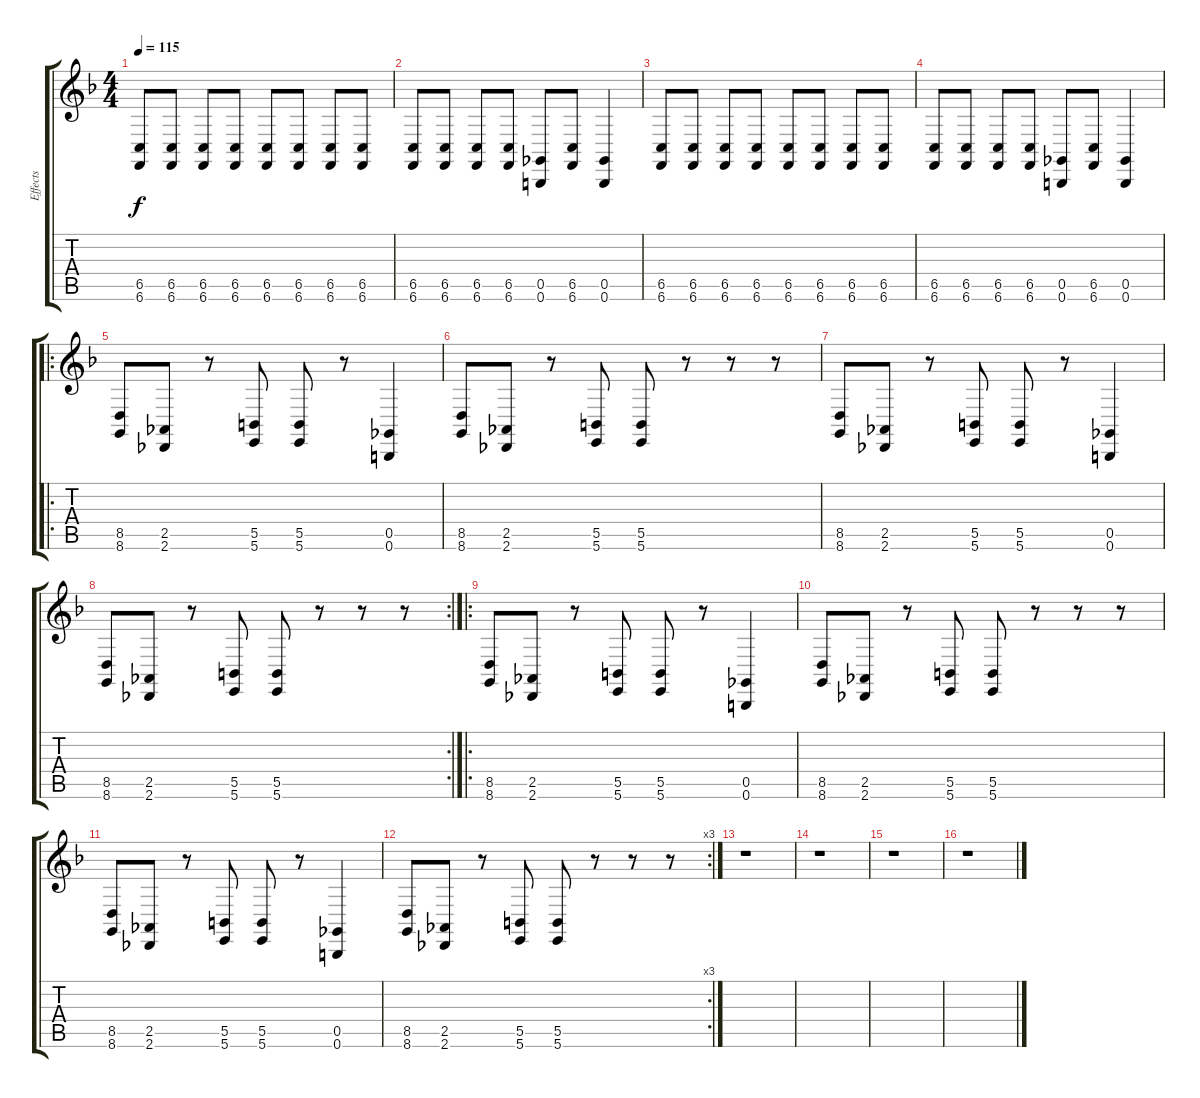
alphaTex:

\track ("Effects" "Effects") {instrument lead2sawtooth}
\staff {score tabs}
\tuning (Db4 Ab3 E3 B2 Gb2 B1) {hide}
\ts (4 4)
\tempo 115
\clef g2
\ks f
(6.5 6.6).8{dy f instrument lead2sawtooth} (6.5 6.6).8 (6.5 6.6).8 (6.5 6.6).8 (6.5 6.6).8 (6.5 6.6).8 (6.5 6.6).8 (6.5 6.6).8 |
(6.5 6.6).8 (6.5 6.6).8 (6.5 6.6).8 (6.5 6.6).8 (0.5 0.6).8 (6.5 6.6).8 (0.5 0.6).4 |
(6.5 6.6).8 (6.5 6.6).8 (6.5 6.6).8 (6.5 6.6).8 (6.5 6.6).8 (6.5 6.6).8 (6.5 6.6).8 (6.5 6.6).8 |
(6.5 6.6).8 (6.5 6.6).8 (6.5 6.6).8 (6.5 6.6).8 (0.5 0.6).8 (6.5 6.6).8 (0.5 0.6).4 |
\ro
(8.5 8.6).8 (2.5 2.6).8 r.8 (5.5 5.6).8 (5.5 5.6).8 r.8 (0.5 0.6).4 |
(8.5 8.6).8 (2.5 2.6).8 r.8 (5.5 5.6).8 (5.5 5.6).8 r.8 r.8 r.8 |
(8.5 8.6).8 (2.5 2.6).8 r.8 (5.5 5.6).8 (5.5 5.6).8 r.8 (0.5 0.6).4 |
\rc 2
(8.5 8.6).8 (2.5 2.6).8 r.8 (5.5 5.6).8 (5.5 5.6).8 r.8 r.8 r.8 |
\ro
(8.5 8.6).8 (2.5 2.6).8 r.8 (5.5 5.6).8 (5.5 5.6).8 r.8 (0.5 0.6).4 |
(8.5 8.6).8 (2.5 2.6).8 r.8 (5.5 5.6).8 (5.5 5.6).8 r.8 r.8 r.8 |
(8.5 8.6).8 (2.5 2.6).8 r.8 (5.5 5.6).8 (5.5 5.6).8 r.8 (0.5 0.6).4 |
\rc 3
(8.5 8.6).8 (2.5 2.6).8 r.8 (5.5 5.6).8 (5.5 5.6).8 r.8 r.8 r.8 |
r.1 |
r.1 |
r.1 |
r.1
